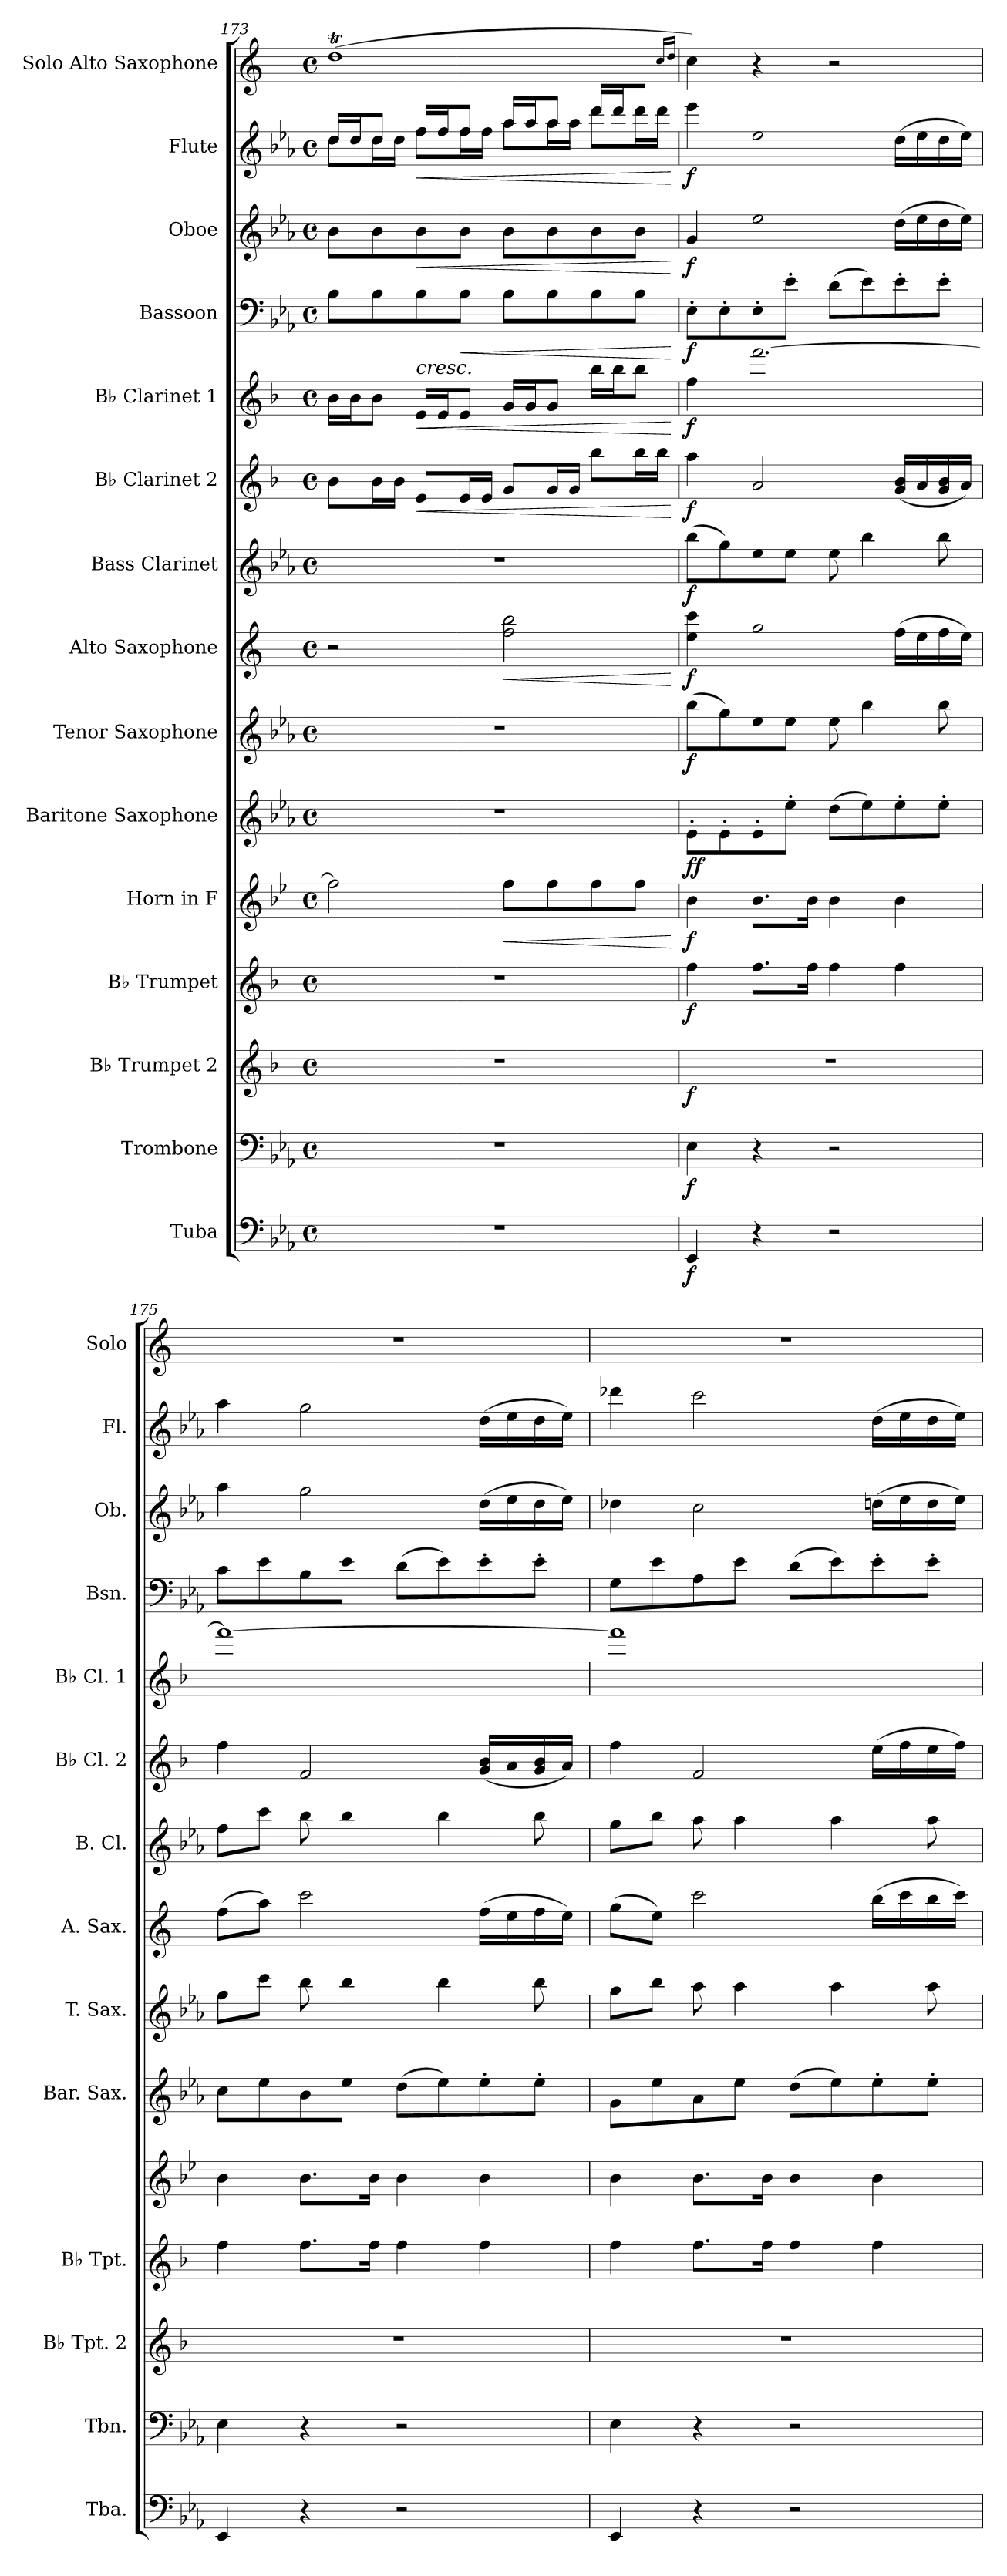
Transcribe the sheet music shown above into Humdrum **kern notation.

**kern	**dynam	**kern	**dynam	**kern	**dynam	**kern	**dynam	**kern	**dynam	**kern	**dynam	**kern	**dynam	**kern	**dynam	**kern	**dynam	**kern	**dynam	**kern	**dynam	**kern	**dynam	**kern	**dynam	**kern	**dynam	**kern
*part15	*part15	*part14	*part14	*part13	*part13	*part12	*part12	*part11	*part11	*part10	*part10	*part9	*part9	*part8	*part8	*part7	*part7	*part6	*part6	*part5	*part5	*part4	*part4	*part3	*part3	*part2	*part2	*part1
*staff15	*staff15	*staff14	*staff14	*staff13	*staff13	*staff12	*staff12	*staff11	*staff11	*staff10	*staff10	*staff9	*staff9	*staff8	*staff8	*staff7	*staff7	*staff6	*staff6	*staff5	*staff5	*staff4	*staff4	*staff3	*staff3	*staff2	*staff2	*staff1
*I"Tuba	*	*I"Trombone	*	*I"B♭ Trumpet 2	*	*I"B♭ Trumpet	*	*I"Horn in F	*	*I"Baritone Saxophone	*	*I"Tenor Saxophone	*	*I"Alto Saxophone	*	*I"Bass Clarinet	*	*I"B♭ Clarinet 2	*	*I"B♭ Clarinet 1	*	*I"Bassoon	*	*I"Oboe	*	*I"Flute	*	*I"Solo Alto Saxophone
*I'Tba.	*	*I'Tbn.	*	*I'B♭ Tpt. 2	*	*I'B♭ Tpt.	*	*	*	*I'Bar. Sax.	*	*I'T. Sax.	*	*I'A. Sax.	*	*I'B. Cl.	*	*I'B♭ Cl. 2	*	*I'B♭ Cl. 1	*	*I'Bsn.	*	*I'Ob.	*	*I'Fl.	*	*I'Solo
*clefF4	*	*clefF4	*	*clefG2	*	*clefG2	*	*clefG2	*	*clefG2	*	*clefG2	*	*clefG2	*	*clefG2	*	*clefG2	*	*clefG2	*	*clefF4	*	*clefG2	*	*clefG2	*	*clefG2
*	*	*	*	*ITrd1c2	*	*ITrd1c2	*	*ITrd4c7	*	*ITrd12c21	*	*ITrd8c14	*	*ITrd5c9	*	*ITrd8c14	*	*ITrd1c2	*	*ITrd1c2	*	*	*	*	*	*	*	*ITrd5c9
*k[b-e-a-]	*	*k[b-e-a-]	*	*k[b-e-a-]	*	*k[b-e-a-]	*	*k[b-e-a-]	*	*k[b-e-a-]	*	*k[b-e-a-]	*	*k[b-e-a-]	*	*k[b-e-a-]	*	*k[b-e-a-]	*	*k[b-e-a-]	*	*k[b-e-a-]	*	*k[b-e-a-]	*	*k[b-e-a-]	*	*k[b-e-a-]
*M4/4	*	*M4/4	*	*M4/4	*	*M4/4	*	*M4/4	*	*M4/4	*	*M4/4	*	*M4/4	*	*M4/4	*	*M4/4	*	*M4/4	*	*M4/4	*	*M4/4	*	*M4/4	*	*M4/4
*met(c)	*	*met(c)	*	*met(c)	*	*met(c)	*	*met(c)	*	*met(c)	*	*met(c)	*	*met(c)	*	*met(c)	*	*met(c)	*	*met(c)	*	*met(c)	*	*met(c)	*	*met(c)	*	*met(c)
=173	=173	=173	=173	=173	=173	=173	=173	=173	=173	=173	=173	=173	=173	=173	=173	=173	=173	=173	=173	=173	=173	=173	=173	=173	=173	=173	=173	=173
*	*	*	*	*	*	*	*	*	*	*	*	*	*	*	*	*	*	*	*	*	*	*	*	*	*	*^	*	*
1r	.	1r	.	1r	.	1r	.	2b-\]	.	1r	.	1r	.	2r	.	1r	.	8a-\L	.	16a-\LL	.	8B-\L	.	8b-\L	.	16dd/LL	8dd\L	.	(>1fT
.	.	.	.	.	.	.	.	.	.	.	.	.	.	.	.	.	.	.	.	16a-\J	.	.	.	.	.	16dd/J	.	.	.
.	.	.	.	.	.	.	.	.	.	.	.	.	.	.	.	.	.	16a-\L	.	8a-\J	.	8B-\	.	8b-\	.	8dd/J	16dd\L	.	.
.	.	.	.	.	.	.	.	.	.	.	.	.	.	.	.	.	.	16a-\JJ	.	.	.	.	.	.	.	.	16dd\JJ	.	.
!	!	!	!	!	!	!	!	!	!	!	!	!	!	!	!	!	!	!	!LO:HP:b	!	!LO:HP:b	!	!LO:HP:b	!	!LO:HP:b	!	!	!LO:HP:b	!
.	.	.	.	.	.	.	.	.	.	.	.	.	.	.	.	.	.	8d/L	<	16d/LL	<	8B-\	<	8b-\	<	16ff/LL	8ff\L	<	.
.	.	.	.	.	.	.	.	.	.	.	.	.	.	.	.	.	.	.	.	16d/J	.	.	.	.	.	16ff/J	.	.	.
!	!	!	!	!	!	!	!	!	!	!	!	!	!	!	!	!	!	!	!	!	!	!	!LO:HP:b	!	!	!	!	!	!
.	.	.	.	.	.	.	.	.	.	.	.	.	.	.	.	.	.	16d/L	.	8d/J	.	8B-\J	<	8b-\J	.	8ff/J	16ff\L	.	.
.	.	.	.	.	.	.	.	.	.	.	.	.	.	.	.	.	.	16d/JJ	.	.	.	.	.	.	.	.	16ff\JJ	.	.
!	!	!	!	!	!	!	!	!	!LO:HP:b	!	!	!	!	!	!LO:HP:b	!	!	!	!	!	!	!	!	!	!	!	!	!	!
.	.	.	.	.	.	.	.	8b-\L	<	.	.	.	.	2a-\ 2dd\	<	.	.	8f/L	.	16f/LL	.	8B-\L	.	8b-\L	.	16aa-/LL	8aa-\L	.	.
.	.	.	.	.	.	.	.	.	.	.	.	.	.	.	.	.	.	.	.	16f/J	.	.	.	.	.	16aa-/J	.	.	.
.	.	.	.	.	.	.	.	8b-\	.	.	.	.	.	.	.	.	.	16f/L	.	8f/J	.	8B-\	.	8b-\	.	8aa-/J	16aa-\L	.	.
.	.	.	.	.	.	.	.	.	.	.	.	.	.	.	.	.	.	16f/JJ	.	.	.	.	.	.	.	.	16aa-\JJ	.	.
.	.	.	.	.	.	.	.	8b-\	.	.	.	.	.	.	.	.	.	8aa-\L	.	16aa-\LL	.	8B-\	.	8b-\	.	16ddd/LL	8ddd\L	.	.
.	.	.	.	.	.	.	.	.	.	.	.	.	.	.	.	.	.	.	.	16aa-\J	.	.	.	.	.	16ddd/J	.	.	.
.	.	.	.	.	.	.	.	8b-\J	.	.	.	.	.	.	.	.	.	16aa-\L	.	8aa-\J	.	8B-\J	.	8b-\J	.	8ddd/J	16ddd\L	.	.
.	.	.	.	.	.	.	.	.	.	.	.	.	.	.	.	.	.	16aa-\JJ	.	.	.	.	.	.	.	.	16ddd\JJ	.	.
*	*	*	*	*	*	*	*	*	*	*	*	*	*	*	*	*	*	*	*	*	*	*	*	*	*	*v	*v	*	*
.	.	.	.	.	.	.	.	.	.	.	.	.	.	.	.	.	.	.	.	.	.	.	.	.	.	.	.	16qe-/LL
.	.	.	.	.	.	.	.	.	.	.	.	.	.	.	.	.	.	.	.	.	.	.	.	.	.	.	.	16qf/JJ
.	.	.	.	.	.	.	.	.	[	.	.	.	.	.	[	.	.	.	[	.	[	.	[ [	.	[	.	[	.
!!LO:PB:g=z
=174	=174	=174	=174	=174	=174	=174	=174	=174	=174	=174	=174	=174	=174	=174	=174	=174	=174	=174	=174	=174	=174	=174	=174	=174	=174	=174	=174	=174
!	!LO:DY:b	!	!LO:DY:b	!	!LO:DY:b	!	!LO:DY:b	!	!LO:DY:b	!	!LO:DY:b	!	!	!	!	!	!	!	!	!	!	!	!	!	!	!	!	!
!	!	!	!	!	!	!	!	!	!	!	!LO:DY:n=1:b	!	!LO:DY:b	!	!LO:DY:b	!	!LO:DY:b	!	!LO:DY:b	!	!LO:DY:b	!	!LO:DY:b	!	!LO:DY:b	!	!LO:DY:b	!
4EE-/	f	4E-\	f	1r	f	4ee-\	f	4e-\	f	8E-'\L	f f	(>8b-\L	f	4g\ 4ee-\	f	(>8b-\L	f	4gg\	f	4ee-\	f	8E-'\L	f	4g/	f	4eee-\	f	4e-\)
.	.	.	.	.	.	.	.	.	.	8E-'\	.	8g\)	.	.	.	8g\)	.	.	.	.	.	8E-'\	.	.	.	.	.	.
4r	.	4r	.	.	.	8.ee-\L	.	8.e-\L	.	8E-'\	.	8e-\	.	2b-\	.	8e-\	.	2g/	.	[2.eee-\	.	8E-'\	.	2ee-\	.	2ee-\	.	4r
.	.	.	.	.	.	.	.	.	.	8e-'\J	.	8e-\J	.	.	.	8e-\J	.	.	.	.	.	8e-'\J	.	.	.	.	.	.
.	.	.	.	.	.	16ee-\Jk	.	16e-\Jk	.	.	.	.	.	.	.	.	.	.	.	.	.	.	.	.	.	.	.	.
2r	.	2r	.	.	.	4ee-\	.	4e-\	.	(>8d\L	.	8e-\	.	.	.	8e-\	.	.	.	.	.	(>8d\L	.	.	.	.	.	2r
.	.	.	.	.	.	.	.	.	.	8e-\)	.	4b-\	.	.	.	4b-\	.	.	.	.	.	8e-\)	.	.	.	.	.	.
.	.	.	.	.	.	4ee-\	.	4e-\	.	8e-'\	.	.	.	(>16a-\LL	.	.	.	(<16f/ 16a-/LL	.	.	.	8e-'\	.	(>16dd\LL	.	(>16dd\LL	.	.
.	.	.	.	.	.	.	.	.	.	.	.	.	.	16g\	.	.	.	16g/	.	.	.	.	.	16ee-\	.	16ee-\	.	.
.	.	.	.	.	.	.	.	.	.	8e-'\J	.	8b-\	.	16a-\	.	8b-\	.	16f/ 16a-/	.	.	.	8e-'\J	.	16dd\	.	16dd\	.	.
.	.	.	.	.	.	.	.	.	.	.	.	.	.	16g\JJ)	.	.	.	16g/JJ)	.	.	.	.	.	16ee-\JJ)	.	16ee-\JJ)	.	.
=175	=175	=175	=175	=175	=175	=175	=175	=175	=175	=175	=175	=175	=175	=175	=175	=175	=175	=175	=175	=175	=175	=175	=175	=175	=175	=175	=175	=175
4EE-/	.	4E-\	.	1r	.	4ee-\	.	4e-\	.	8c\L	.	8f\L	.	(>8a-\L	.	8f\L	.	4ee-\	.	1eee-_	.	8c\L	.	4aa-\	.	4aa-\	.	1r
.	.	.	.	.	.	.	.	.	.	8e-\	.	8cc\J	.	8cc\J)	.	8cc\J	.	.	.	.	.	8e-\	.	.	.	.	.	.
4r	.	4r	.	.	.	8.ee-\L	.	8.e-\L	.	8B-\	.	8b-\	.	2ee-\	.	8b-\	.	2e-/	.	.	.	8B-\	.	2gg\	.	2gg\	.	.
.	.	.	.	.	.	.	.	.	.	8e-\J	.	4b-\	.	.	.	4b-\	.	.	.	.	.	8e-\J	.	.	.	.	.	.
.	.	.	.	.	.	16ee-\Jk	.	16e-\Jk	.	.	.	.	.	.	.	.	.	.	.	.	.	.	.	.	.	.	.	.
2r	.	2r	.	.	.	4ee-\	.	4e-\	.	(>8d\L	.	.	.	.	.	.	.	.	.	.	.	(>8d\L	.	.	.	.	.	.
.	.	.	.	.	.	.	.	.	.	8e-\)	.	4b-\	.	.	.	4b-\	.	.	.	.	.	8e-\)	.	.	.	.	.	.
.	.	.	.	.	.	4ee-\	.	4e-\	.	8e-'\	.	.	.	(>16a-\LL	.	.	.	(<16f/ 16a-/LL	.	.	.	8e-'\	.	(>16dd\LL	.	(>16dd\LL	.	.
.	.	.	.	.	.	.	.	.	.	.	.	.	.	16g\	.	.	.	16g/	.	.	.	.	.	16ee-\	.	16ee-\	.	.
.	.	.	.	.	.	.	.	.	.	8e-'\J	.	8b-\	.	16a-\	.	8b-\	.	16f/ 16a-/	.	.	.	8e-'\J	.	16dd\	.	16dd\	.	.
.	.	.	.	.	.	.	.	.	.	.	.	.	.	16g\JJ)	.	.	.	16g/JJ)	.	.	.	.	.	16ee-\JJ)	.	16ee-\JJ)	.	.
=176	=176	=176	=176	=176	=176	=176	=176	=176	=176	=176	=176	=176	=176	=176	=176	=176	=176	=176	=176	=176	=176	=176	=176	=176	=176	=176	=176	=176
4EE-/	.	4E-\	.	1r	.	4ee-\	.	4e-\	.	8G\L	.	8g\L	.	(>8b-\L	.	8g\L	.	4ee-\	.	1eee-]	.	8G\L	.	4dd-X\	.	4ddd-X\	.	1r
.	.	.	.	.	.	.	.	.	.	8e-\	.	8b-\J	.	8g\J)	.	8b-\J	.	.	.	.	.	8e-\	.	.	.	.	.	.
4r	.	4r	.	.	.	8.ee-\L	.	8.e-\L	.	8A-\	.	8a-\	.	2ee-\	.	8a-\	.	2e-/	.	.	.	8A-\	.	2cc\	.	2ccc\	.	.
.	.	.	.	.	.	.	.	.	.	8e-\J	.	4a-\	.	.	.	4a-\	.	.	.	.	.	8e-\J	.	.	.	.	.	.
.	.	.	.	.	.	16ee-\Jk	.	16e-\Jk	.	.	.	.	.	.	.	.	.	.	.	.	.	.	.	.	.	.	.	.
2r	.	2r	.	.	.	4ee-\	.	4e-\	.	(>8d\L	.	.	.	.	.	.	.	.	.	.	.	(>8d\L	.	.	.	.	.	.
.	.	.	.	.	.	.	.	.	.	8e-\)	.	4a-\	.	.	.	4a-\	.	.	.	.	.	8e-\)	.	.	.	.	.	.
.	.	.	.	.	.	4ee-\	.	4e-\	.	8e-'\	.	.	.	(>16dd\LL	.	.	.	(>16dd\LL	.	.	.	8e-'\	.	(>16ddn\LL	.	(>16dd\LL	.	.
.	.	.	.	.	.	.	.	.	.	.	.	.	.	16ee-\	.	.	.	16ee-\	.	.	.	.	.	16ee-\	.	16ee-\	.	.
.	.	.	.	.	.	.	.	.	.	8e-'\J	.	8a-\	.	16dd\	.	8a-\	.	16dd\	.	.	.	8e-'\J	.	16dd\	.	16dd\	.	.
.	.	.	.	.	.	.	.	.	.	.	.	.	.	16ee-\JJ)	.	.	.	16ee-\JJ)	.	.	.	.	.	16ee-\JJ)	.	16ee-\JJ)	.	.
=	=	=	=	=	=	=	=	=	=	=	=	=	=	=	=	=	=	=	=	=	=	=	=	=	=	=	=	=
*-	*-	*-	*-	*-	*-	*-	*-	*-	*-	*-	*-	*-	*-	*-	*-	*-	*-	*-	*-	*-	*-	*-	*-	*-	*-	*-	*-	*-
